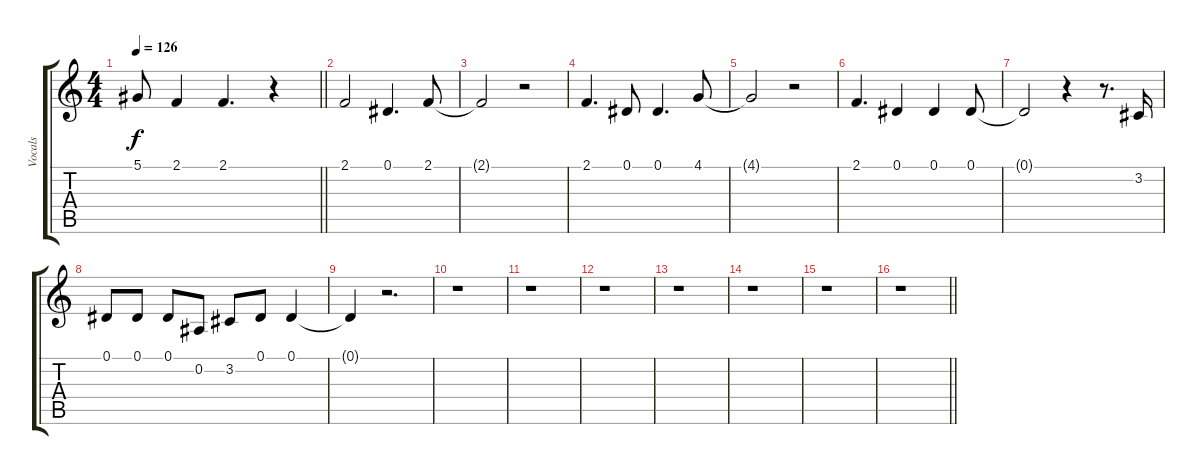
\track ("Vocals" "Vocals") {instrument lead2sawtooth}
\staff {score tabs}
\tuning (Eb4 Bb3 Gb3 Db3 Ab2 Eb2) {hide}
\ts (4 4)
\tempo 126
\clef g2
\barLineRight lightlight
\ks c
5.1{t}.8{dy f} 2.1.4 2.1.4{d} r.4 |
2.1.2 0.1.4{d} 2.1.8 |
2.1{t}.2 r.2 |
2.1.4{d} 0.1.8 0.1.4{d} 4.1.8 |
4.1{t}.2 r.2 |
2.1.4{d} 0.1.4 0.1.4 0.1.8 |
0.1{t}.2 r.4 r.8{d} 3.2.16 |
0.1.8 0.1.8 0.1.8 0.2.8 3.2.8 0.1.8 0.1.4 |
0.1{t}.4 r.2{d} |
r.1 |
r.1 |
r.1 |
r.1 |
r.1 |
r.1 |
\barLineRight lightlight
r.1
